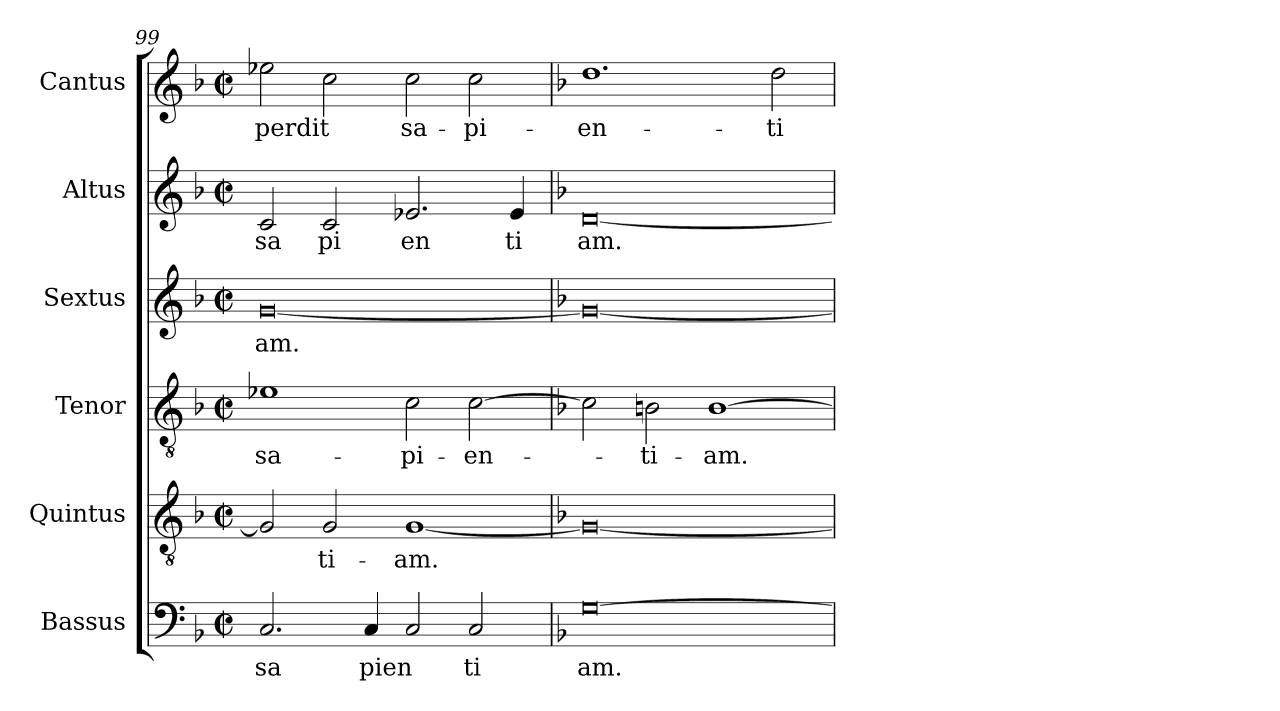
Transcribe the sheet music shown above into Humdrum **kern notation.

**kern	**text	**kern	**text	**kern	**text	**kern	**text	**kern	**text	**kern	**text
*part6	*part6	*part5	*part5	*part4	*part4	*part3	*part3	*part2	*part2	*part1	*part1
*staff6	*staff6	*staff5	*staff5	*staff4	*staff4	*staff3	*staff3	*staff2	*staff2	*staff1	*staff1
*I"Bassus	*	*I"Quintus	*	*I"Tenor	*	*I"Sextus	*	*I"Altus	*	*I"Cantus	*
*clefF4	*	*clefGv2	*	*clefGv2	*	*clefG2	*	*clefG2	*	*clefG2	*
*k[b-]	*	*k[b-]	*	*k[b-]	*	*k[b-]	*	*k[b-]	*	*k[b-]	*
*F:	*	*F:	*	*F:	*	*F:	*	*F:	*	*F:	*
*M2/2	*	*M2/2	*	*M2/2	*	*M2/2	*	*M2/2	*	*M2/2	*
*met(c|)	*	*met(c|)	*	*met(c|)	*	*met(c|)	*	*met(c|)	*	*met(c|)	*
=99	=99	=99	=99	=99	=99	=99	=99	=99	=99	=99	=99
!	!LO:LY:b:cj	!	!	!	!LO:LY:b:cj	!	!LO:LY:b:cj	!	!LO:LY:b:cj	!	!LO:LY:b:cj
2.C/	sa	2G/]	.	1e-X	sa-	[<0g	am.	2c/	sa	2ee-\	perdit
!	!	!	!LO:LY:b:cj	!	!	!	!	!	!LO:LY:b:cj	!	!
.	.	2G/	-ti-	.	.	.	.	2c/	pi	2cc\	.
!	!LO:LY:b	!	!	!	!	!	!	!	!	!	!
4C/	pien	.	.	.	.	.	.	.	.	.	.
!	!	!	!LO:LY:b	!	!LO:LY:b:cj	!	!	!	!LO:LY:b:cj	!	!LO:LY:b:cj
2C/	.	[<1G	-am.	2c\	-pi-	.	.	2.e-/	en	2cc\	sa-
!	!LO:LY:b:cj	!	!	!	!LO:LY:b:cj	!	!	!	!	!	!LO:LY:b:cj
2C/	ti	.	.	[>2c\	-en-	.	.	.	.	2cc\	-pi-
!	!	!	!	!	!	!	!	!	!LO:LY:b:cj	!	!
.	.	.	.	.	.	.	.	4e-/	ti	.	.
=100	=100	=100	=100	=100	=100	=100	=100	=100	=100	=100	=100
*	*	*	*	*	*	*	*	*k[b-]	*	*	*
*	*	*	*	*	*	*	*	*F:	*	*	*
!	!LO:LY:b:cj	!	!	!	!	!	!	!	!LO:LY:b:cj	!	!LO:LY:b:cj
[>0G	am.	0G_<	.	2c\]	.	0g_<	.	[<0d	am.	1.dd	-en-
!	!	!	!	!	!LO:LY:b:cj	!	!	!	!	!	!
.	.	.	.	2Bn\	-ti-	.	.	.	.	.	.
!	!	!	!	!	!LO:LY:b	!	!	!	!	!	!
.	.	.	.	[>1B	-am.	.	.	.	.	.	.
!	!	!	!	!	!	!	!	!	!	!	!LO:LY:b:cj
.	.	.	.	.	.	.	.	.	.	2dd\	-ti-
=	=	=	=	=	=	=	=	=	=	=	=
*-	*-	*-	*-	*-	*-	*-	*-	*-	*-	*-	*-
